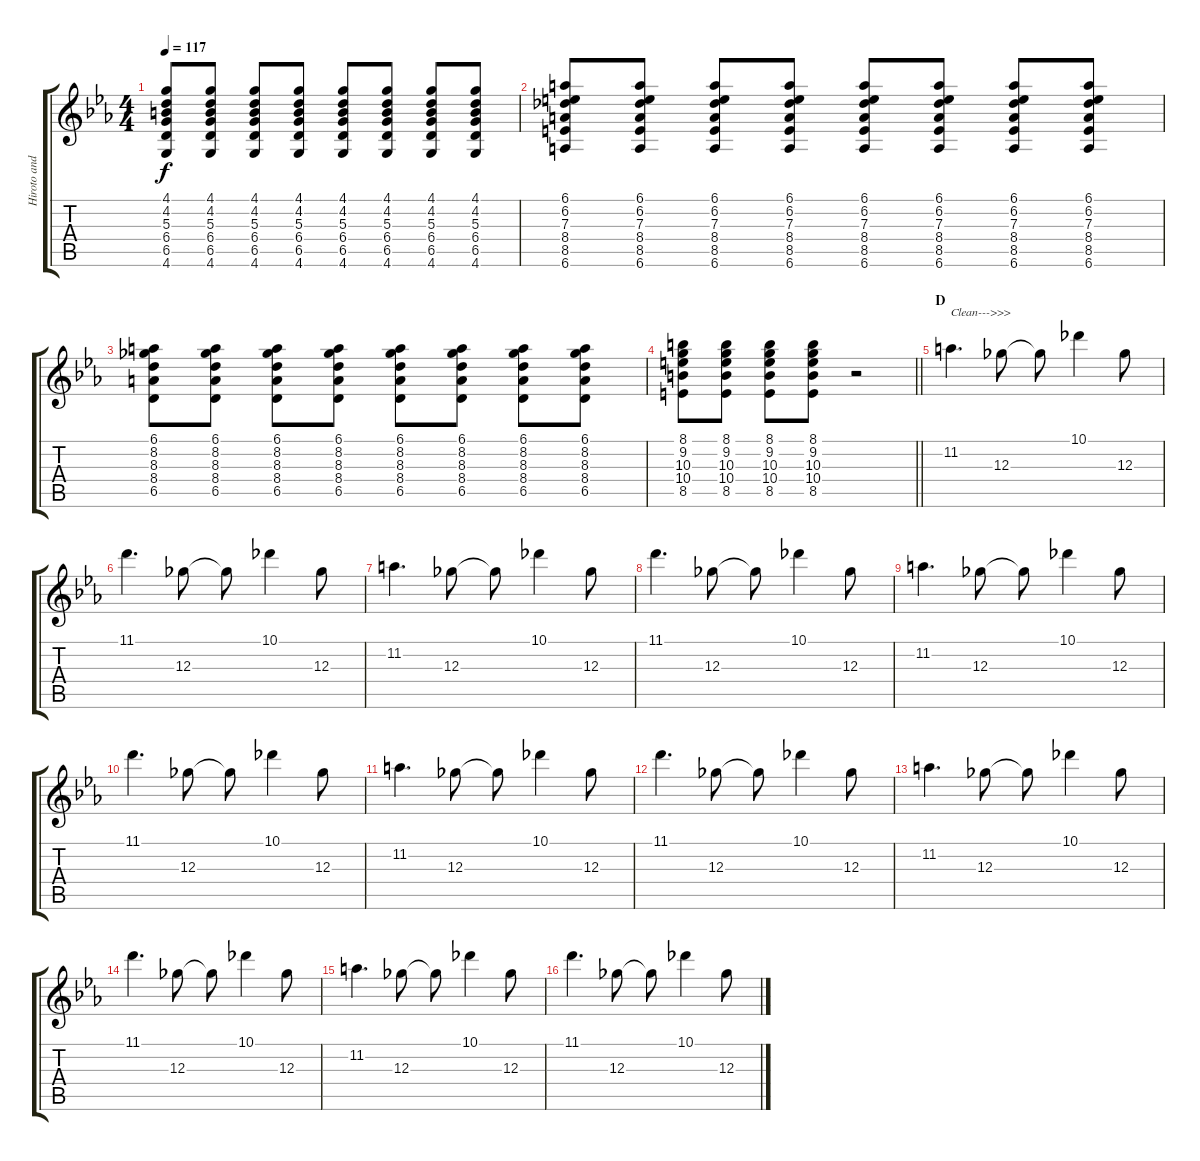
\track ("Hiroto and Tora" "Hiroto and") {instrument distortionguitar}
\staff {score tabs}
\tuning (Eb4 Bb3 Gb3 Db3 Ab2 Eb2) {hide}
\ts (4 4)
\tempo 117
\clef g2
\ks eb
(4.1 4.2 5.3 6.4 6.5 4.6).8{dy f} (4.1 4.2 5.3 6.4 6.5 4.6).8 (4.1 4.2 5.3 6.4 6.5 4.6).8 (4.1 4.2 5.3 6.4 6.5 4.6).8 (4.1 4.2 5.3 6.4 6.5 4.6).8 (4.1 4.2 5.3 6.4 6.5 4.6).8 (4.1 4.2 5.3 6.4 6.5 4.6).8 (4.1 4.2 5.3 6.4 6.5 4.6).8 |
(6.1 6.2 7.3 8.4 8.5 6.6).8 (6.1 6.2 7.3 8.4 8.5 6.6).8 (6.1 6.2 7.3 8.4 8.5 6.6).8 (6.1 6.2 7.3 8.4 8.5 6.6).8 (6.1 6.2 7.3 8.4 8.5 6.6).8 (6.1 6.2 7.3 8.4 8.5 6.6).8 (6.1 6.2 7.3 8.4 8.5 6.6).8 (6.1 6.2 7.3 8.4 8.5 6.6).8 |
(6.1 8.2 8.3 8.4 6.5).8 (6.1 8.2 8.3 8.4 6.5).8 (6.1 8.2 8.3 8.4 6.5).8 (6.1 8.2 8.3 8.4 6.5).8 (6.1 8.2 8.3 8.4 6.5).8 (6.1 8.2 8.3 8.4 6.5).8 (6.1 8.2 8.3 8.4 6.5).8 (6.1 8.2 8.3 8.4 6.5).8 |
\barLineRight lightlight
(8.1 9.2 10.3 10.4 8.5).8 (8.1 9.2 10.3 10.4 8.5).8 (8.1 9.2 10.3 10.4 8.5).8 (8.1 9.2 10.3 10.4 8.5).8 r.2 |
\section ("" "D")
11.2.4{d txt "Clean--->>>" balance 2 instrument electricguitarclean} 12.3.8 12.3{t}.8 10.1.4 12.3.8 |
11.1.4{d} 12.3.8 12.3{t}.8 10.1.4 12.3.8 |
11.2.4{d} 12.3.8 12.3{t}.8 10.1.4 12.3.8 |
11.1.4{d} 12.3.8 12.3{t}.8 10.1.4 12.3.8 |
11.2.4{d} 12.3.8 12.3{t}.8 10.1.4 12.3.8 |
11.1.4{d} 12.3.8 12.3{t}.8 10.1.4 12.3.8 |
11.2.4{d} 12.3.8 12.3{t}.8 10.1.4 12.3.8 |
11.1.4{d} 12.3.8 12.3{t}.8 10.1.4 12.3.8 |
11.2.4{d} 12.3.8 12.3{t}.8 10.1.4 12.3.8 |
11.1.4{d} 12.3.8 12.3{t}.8 10.1.4 12.3.8 |
11.2.4{d} 12.3.8 12.3{t}.8 10.1.4 12.3.8 |
11.1.4{d} 12.3.8 12.3{t}.8 10.1.4 12.3.8
